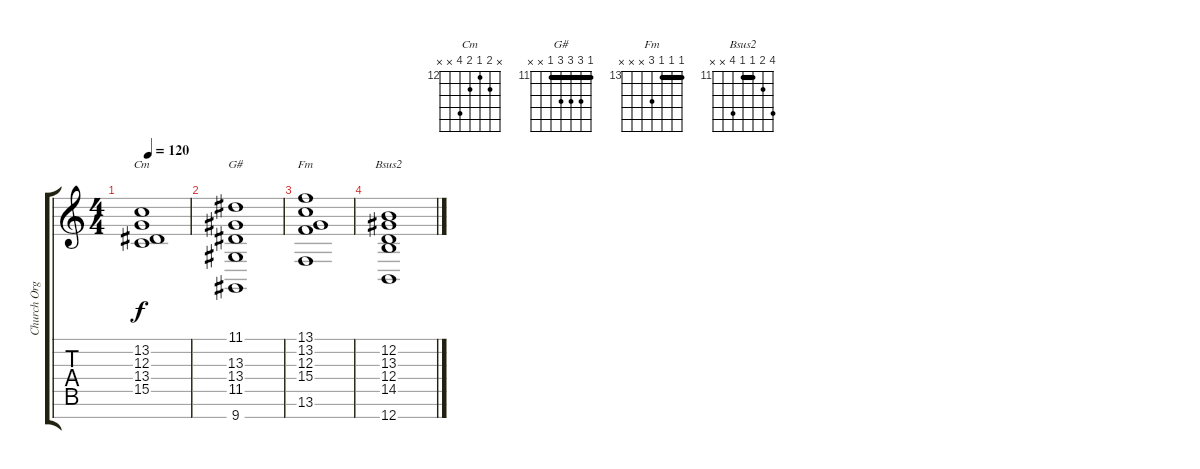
\track ("Church Organ, Strings" "Church Org") {instrument churchorgan}
\staff {score tabs}
\tuning (E4 B3 G3 D3 A2 E2 B1) {hide}
\chord ("Cm" x 13 12 13 15 x x) {firstfret 12}
\chord ("G#" 11 13 13 13 11 x x) {firstfret 11 barre 11}
\chord ("Fm" 13 13 13 15 x x x) {firstfret 13 barre 13}
\chord ("Bsus2" 14 12 11 11 14 x x) {firstfret 11 barre 11}
\ts (4 4)
\tempo 120
\clef g2
\ks c
(13.2 12.3 13.4 15.5).1{ch "Cm" dy f} |
(11.1 13.3 13.4 11.5 9.7).1{ch "G#"} |
(13.1 13.2 12.3 15.4 13.6).1{ch "Fm"} |
(12.2 13.3 12.4 14.5 12.7).1{ch "Bsus2"}
